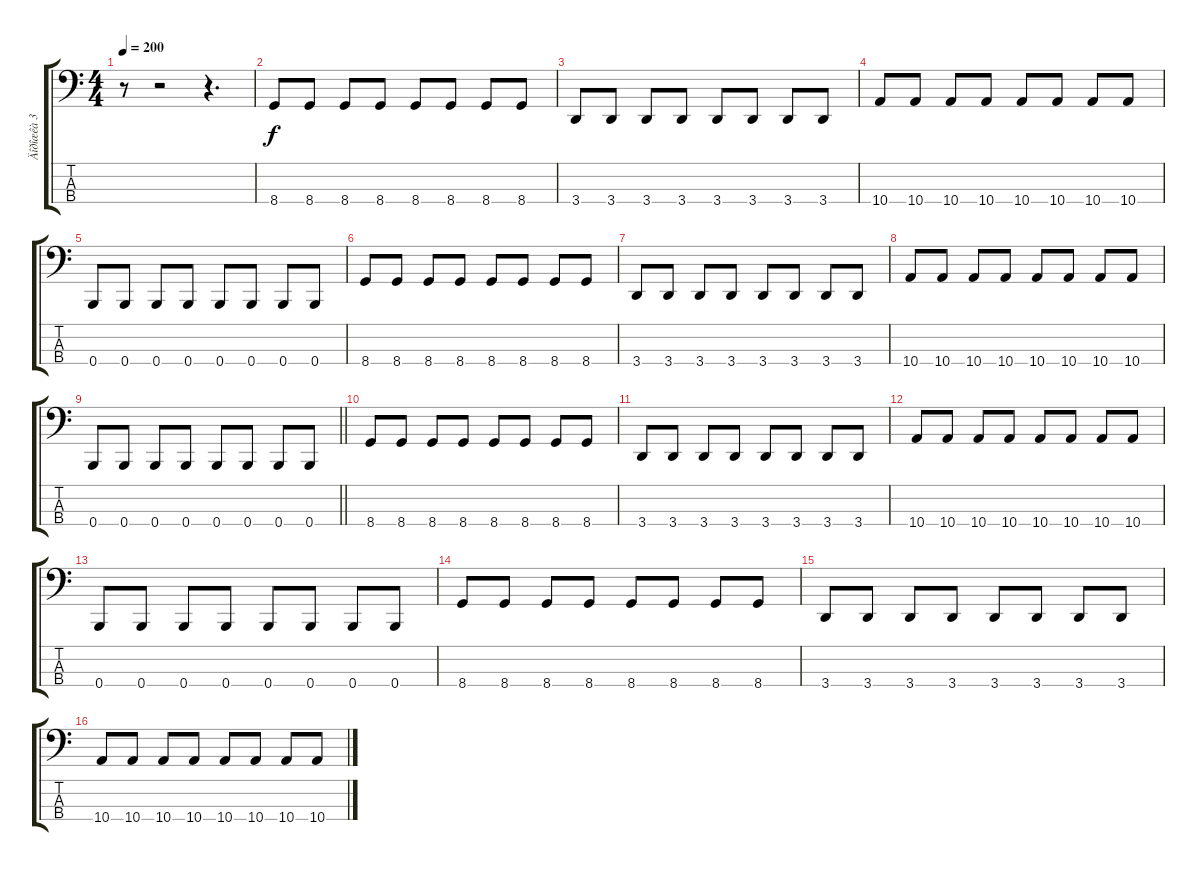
\track ("Äîðîæêà 3" "Äîðîæêà 3") {instrument electricbassfinger}
\staff {score tabs}
\tuning (E2 B1 Gb1 B0) {hide}
\ts (4 4)
\tempo 200
\clef f4
\ks c
r.8{dy f} r.2 r.4{d} |
8.4.8 8.4.8 8.4.8 8.4.8 8.4.8 8.4.8 8.4.8 8.4.8 |
3.4.8 3.4.8 3.4.8 3.4.8 3.4.8 3.4.8 3.4.8 3.4.8 |
10.4.8 10.4.8 10.4.8 10.4.8 10.4.8 10.4.8 10.4.8 10.4.8 |
0.4.8 0.4.8 0.4.8 0.4.8 0.4.8 0.4.8 0.4.8 0.4.8 |
8.4.8 8.4.8 8.4.8 8.4.8 8.4.8 8.4.8 8.4.8 8.4.8 |
3.4.8 3.4.8 3.4.8 3.4.8 3.4.8 3.4.8 3.4.8 3.4.8 |
10.4.8 10.4.8 10.4.8 10.4.8 10.4.8 10.4.8 10.4.8 10.4.8 |
\barLineRight lightlight
0.4.8 0.4.8 0.4.8 0.4.8 0.4.8 0.4.8 0.4.8 0.4.8 |
8.4.8 8.4.8 8.4.8 8.4.8 8.4.8 8.4.8 8.4.8 8.4.8 |
3.4.8 3.4.8 3.4.8 3.4.8 3.4.8 3.4.8 3.4.8 3.4.8 |
10.4.8 10.4.8 10.4.8 10.4.8 10.4.8 10.4.8 10.4.8 10.4.8 |
0.4.8 0.4.8 0.4.8 0.4.8 0.4.8 0.4.8 0.4.8 0.4.8 |
8.4.8 8.4.8 8.4.8 8.4.8 8.4.8 8.4.8 8.4.8 8.4.8 |
3.4.8 3.4.8 3.4.8 3.4.8 3.4.8 3.4.8 3.4.8 3.4.8 |
10.4.8 10.4.8 10.4.8 10.4.8 10.4.8 10.4.8 10.4.8 10.4.8
